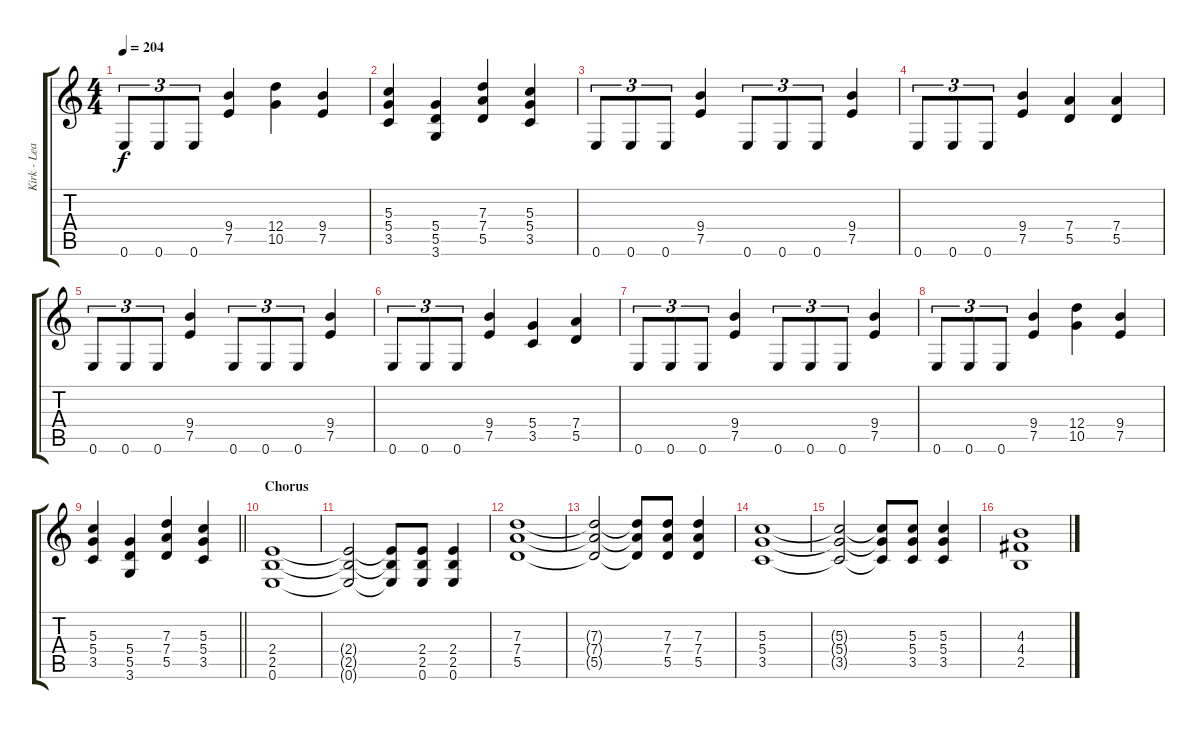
\track ("Kirk - Lead Guitar" "Kirk - Lea") {solo instrument distortionguitar}
\staff {score tabs}
\tuning (E4 B3 G3 D3 A2 E2) {hide}
\ts (4 4)
\tempo 204
\clef g2
\ks c
0.6.8{tu (3 2) dy f} 0.6.8{tu (3 2)} 0.6.8{tu (3 2)} (9.4 7.5).4 (12.4 10.5).4 (9.4 7.5).4 |
(5.3 5.4 3.5).4 (5.4 5.5 3.6).4 (7.3 7.4 5.5).4 (5.3 5.4 3.5).4 |
0.6.8{tu (3 2)} 0.6.8{tu (3 2)} 0.6.8{tu (3 2)} (9.4 7.5).4 0.6.8{tu (3 2)} 0.6.8{tu (3 2)} 0.6.8{tu (3 2)} (9.4 7.5).4 |
0.6.8{tu (3 2)} 0.6.8{tu (3 2)} 0.6.8{tu (3 2)} (9.4 7.5).4 (7.4 5.5).4 (7.4 5.5).4 |
0.6.8{tu (3 2)} 0.6.8{tu (3 2)} 0.6.8{tu (3 2)} (9.4 7.5).4 0.6.8{tu (3 2)} 0.6.8{tu (3 2)} 0.6.8{tu (3 2)} (9.4 7.5).4 |
0.6.8{tu (3 2)} 0.6.8{tu (3 2)} 0.6.8{tu (3 2)} (9.4 7.5).4 (5.4 3.5).4 (7.4 5.5).4 |
0.6.8{tu (3 2)} 0.6.8{tu (3 2)} 0.6.8{tu (3 2)} (9.4 7.5).4 0.6.8{tu (3 2)} 0.6.8{tu (3 2)} 0.6.8{tu (3 2)} (9.4 7.5).4 |
0.6.8{tu (3 2)} 0.6.8{tu (3 2)} 0.6.8{tu (3 2)} (9.4 7.5).4 (12.4 10.5).4 (9.4 7.5).4 |
\barLineRight lightlight
(5.3 5.4 3.5).4 (5.4 5.5 3.6).4 (7.3 7.4 5.5).4 (5.3 5.4 3.5).4 |
\section ("" "Chorus")
(2.4 2.5 0.6).1 |
(2.4{t} 2.5{t} 0.6{t}).2 (2.4{t} 2.5{t} 0.6{t}).8 (2.4 2.5 0.6).8 (2.4 2.5 0.6).4 |
(7.3 7.4 5.5).1 |
(7.3{t} 7.4{t} 5.5{t}).2 (7.3{t} 7.4{t} 5.5{t}).8 (7.3 7.4 5.5).8 (7.3 7.4 5.5).4 |
(5.3 5.4 3.5).1 |
(5.3{t} 5.4{t} 3.5{t}).2 (5.3{t} 5.4{t} 3.5{t}).8 (5.3 5.4 3.5).8 (5.3 5.4 3.5).4 |
(4.3 4.4 2.5).1
